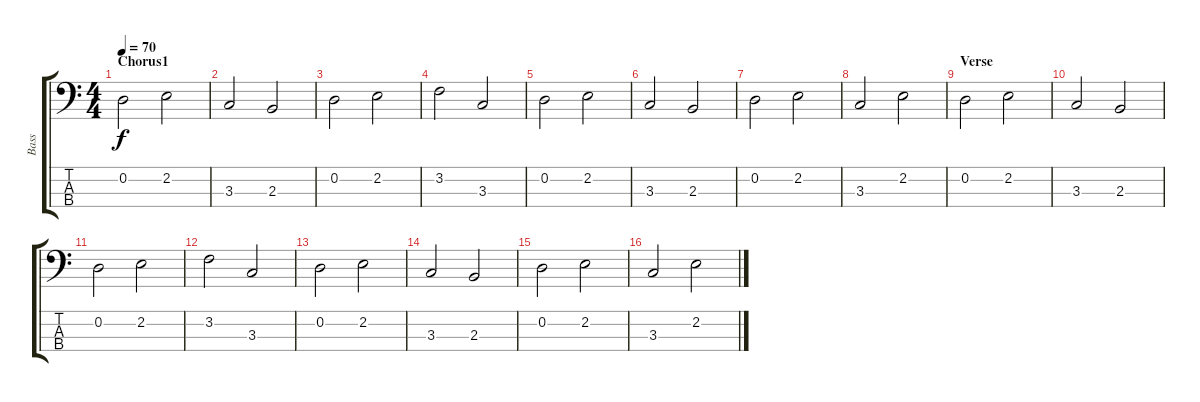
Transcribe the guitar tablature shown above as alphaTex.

\track ("Bass" "Bass") {instrument acousticbass}
\staff {score tabs}
\tuning (G2 D2 A1 E1) {hide}
\ts (4 4)
\section ("" "Chorus1")
\tempo 70
\clef f4
\ks c
0.2.2{dy f} 2.2.2 |
3.3.2 2.3.2 |
0.2.2 2.2.2 |
3.2.2 3.3.2 |
0.2.2 2.2.2 |
3.3.2 2.3.2 |
0.2.2 2.2.2 |
3.3.2 2.2.2 |
\section ("" "Verse")
0.2.2 2.2.2 |
3.3.2 2.3.2 |
0.2.2 2.2.2 |
3.2.2 3.3.2 |
0.2.2 2.2.2 |
3.3.2 2.3.2 |
0.2.2 2.2.2 |
3.3.2 2.2.2
